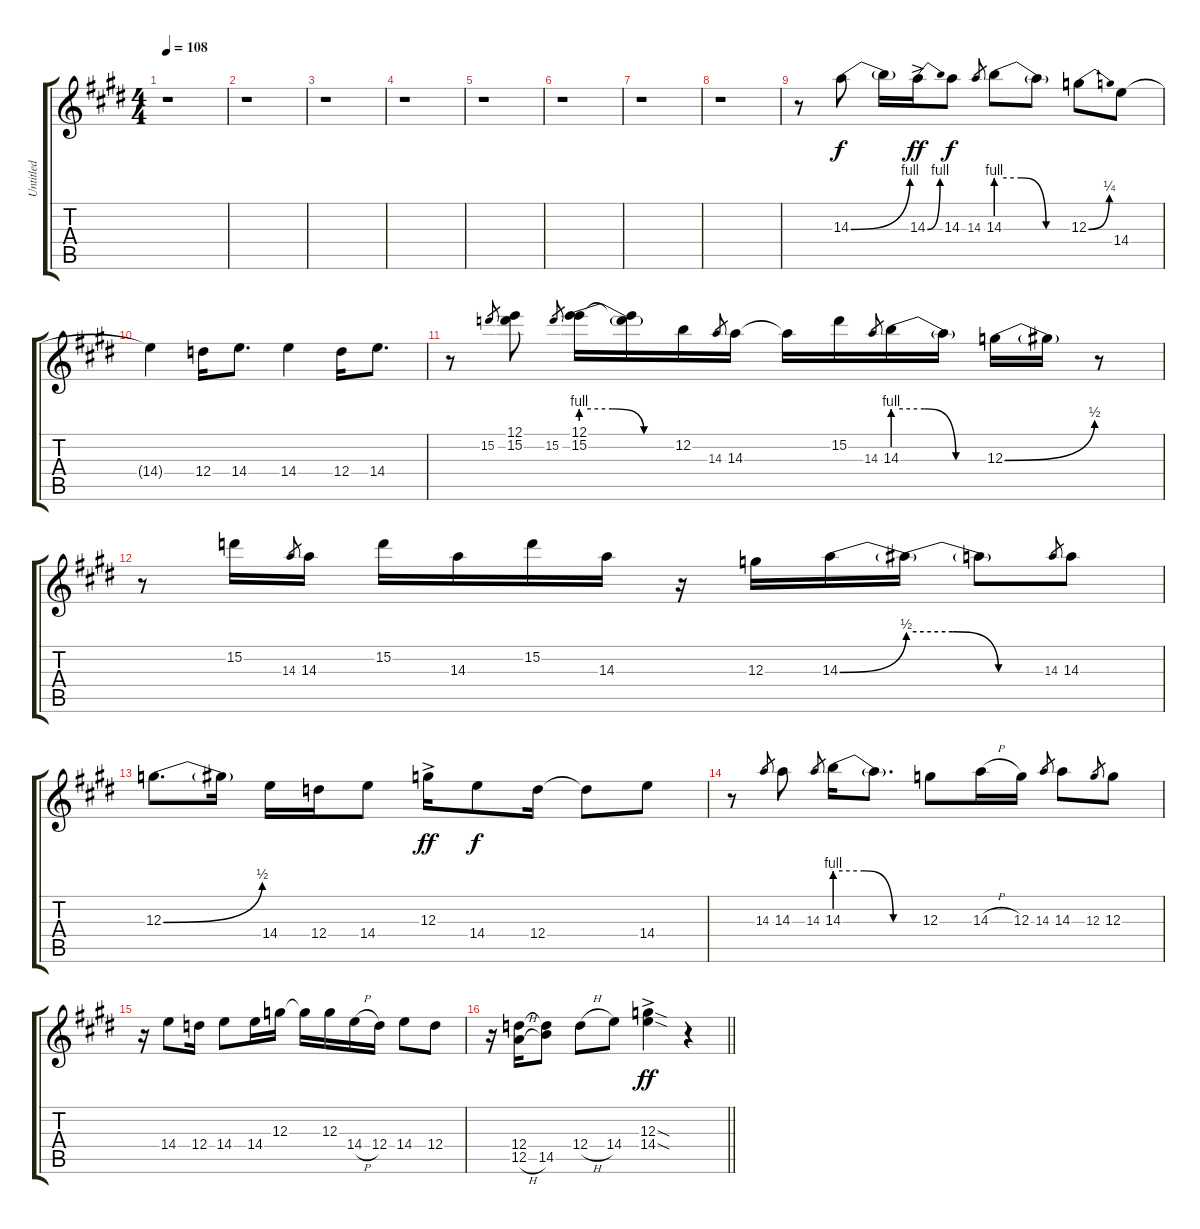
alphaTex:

\track ("Untitled" "Untitled") {instrument electricguitarclean}
\staff {score tabs}
\tuning (E4 B3 G3 D3 A2 E2) {hide}
\ts (4 4)
\tempo 108
\clef g2
\ks c#minor
r.1{dy f} |
r.1 |
r.1 |
r.1 |
r.1 |
r.1 |
r.1 |
r.1 |
r.8 14.3{be (bend 0 0 60 4)}.8 14.3{t}.16 14.3{be (bend 0 0 60 4) ac}.16{dy ff} 14.3.8{dy f} 14.3.8{gr} 14.3{be (custom 0 4 20 4 40 0 60 0)}.8 14.3{t}.8 12.3{be (bend 0 0 60 1)}.8 14.4.8 |
14.4{t}.4 12.4.16 14.4.8{d} 14.4.4 12.4.16 14.4.8{d} |
r.8 15.2.8{gr} (12.1 15.2).8 15.2.8{gr} (12.1 15.2{be (custom 0 4 20 4 40 0 60 0)}).16 (12.1{t} 15.2{t}).16 12.2.16 14.3.8{gr} 14.3.16 14.3{t}.16 15.2.16 14.3.8{gr} 14.3{be (custom 0 4 20 4 40 0 60 0)}.16 14.3{t}.16 12.3{be (bend 0 0 60 2)}.16 12.3{t}.16 r.8 |
r.8 15.2.16 14.3.8{gr} 14.3.16 15.2.16 14.3.16 15.2.16 14.3.16 r.16 12.3.16 14.3{be (bend 0 0 60 2)}.16 14.3{be (custom 0 2 20 2 40 0 60 0) t}.16 14.3{t}.8 14.3.8{gr} 14.3.8 |
12.3{be (bend 0 0 60 2)}.8{d} 12.3{t}.16 14.4.16 12.4.16 14.4.8 12.3{ac}.16{dy ff} 14.4.8{dy f} 12.4.16 12.4{t}.8 14.4.8 |
r.8 14.3.8{gr} 14.3.8 14.3.8{gr} 14.3{be (custom 0 4 20 4 40 0 60 0)}.16 14.3{t}.8{d} 12.3.8 14.3{h}.16 12.3.16 14.3.8{gr} 14.3.8 12.3.8{gr} 12.3.8 |
r.16 14.4.8 12.4.16 14.4.8 14.4.16 12.3.16 12.3{t}.16 12.3.16 14.4{h}.16 12.4.16 14.4.8 12.4.8 |
\barLineRight lightlight
r.16 (12.4 12.5{h}).16 (12.4{t} 14.5).8 12.4{h}.8 14.4.8 (12.3{sod ac} 14.4{sod ac}).4{dy ff} r.4
